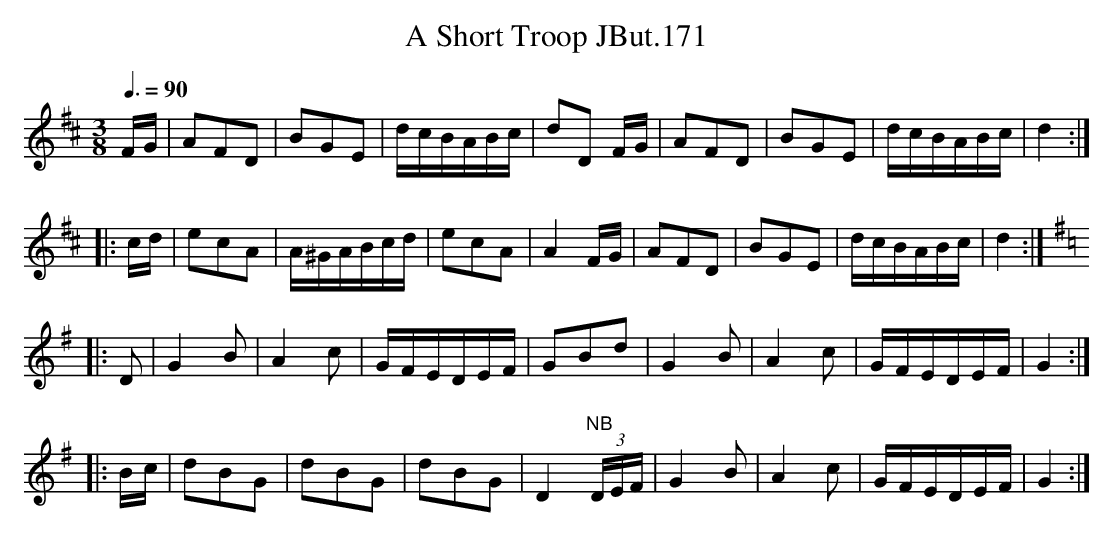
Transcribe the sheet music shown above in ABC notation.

X:1
T:Short Troop JBut.171, A
M:3/8
L:1/8
Q:3/8=90
K:D
F/G/ | AFD | BGE | d/c/B/A/B/c/ | dD F/G/ |\
AFD | BGE | d/c/B/A/B/c/ | d2 :|
|: c/d/ | ecA | A/^G/A/B/c/d/ | ecA | A2 F/G/ |\
AFD | BGE | d/c/B/A/B/c/ | d2 :|
[K:G]
|: D | G2B | A2c | G/F/E/D/E/F/ | GBd |\
G2B | A2c | G/F/E/D/E/F/ | G2 :|
|: B/c/ | dBG | dBG | dBG | D2"NB"(3D/E/F/ |\
G2B | A2c | G/F/E/D/E/F/ | G2 :|
